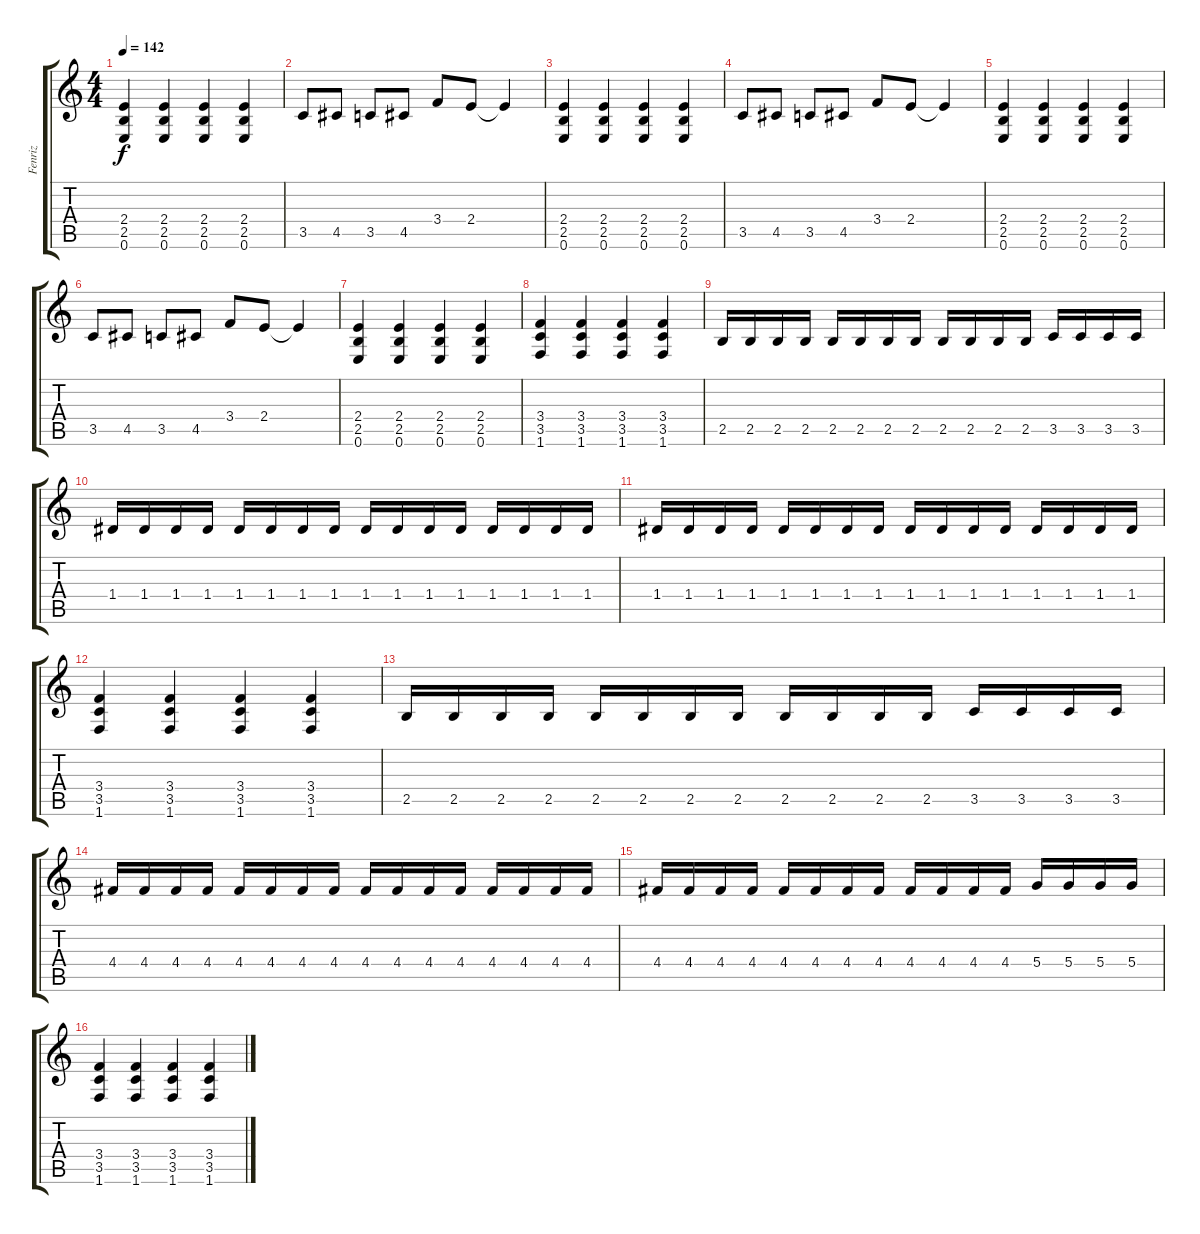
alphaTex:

\track ("Fenriz" "Fenriz") {instrument distortionguitar}
\staff {score tabs}
\tuning (E4 B3 G3 D3 A2 E2) {hide}
\ts (4 4)
\tempo 142
\clef g2
\ks c
(2.4 2.5 0.6).4{dy f} (2.4 2.5 0.6).4 (2.4 2.5 0.6).4 (2.4 2.5 0.6).4 |
3.5.8 4.5.8 3.5.8 4.5.8 3.4.8 2.4.8 2.4{t}.4 |
(2.4 2.5 0.6).4 (2.4 2.5 0.6).4 (2.4 2.5 0.6).4 (2.4 2.5 0.6).4 |
3.5.8 4.5.8 3.5.8 4.5.8 3.4.8 2.4.8 2.4{t}.4 |
(2.4 2.5 0.6).4 (2.4 2.5 0.6).4 (2.4 2.5 0.6).4 (2.4 2.5 0.6).4 |
3.5.8 4.5.8 3.5.8 4.5.8 3.4.8 2.4.8 2.4{t}.4 |
(2.4 2.5 0.6).4 (2.4 2.5 0.6).4 (2.4 2.5 0.6).4 (2.4 2.5 0.6).4 |
(3.4 3.5 1.6).4 (3.4 3.5 1.6).4 (3.4 3.5 1.6).4 (3.4 3.5 1.6).4 |
2.5.16 2.5.16 2.5.16 2.5.16 2.5.16 2.5.16 2.5.16 2.5.16 2.5.16 2.5.16 2.5.16 2.5.16 3.5.16 3.5.16 3.5.16 3.5.16 |
1.4.16 1.4.16 1.4.16 1.4.16 1.4.16 1.4.16 1.4.16 1.4.16 1.4.16 1.4.16 1.4.16 1.4.16 1.4.16 1.4.16 1.4.16 1.4.16 |
1.4.16 1.4.16 1.4.16 1.4.16 1.4.16 1.4.16 1.4.16 1.4.16 1.4.16 1.4.16 1.4.16 1.4.16 1.4.16 1.4.16 1.4.16 1.4.16 |
(3.4 3.5 1.6).4 (3.4 3.5 1.6).4 (3.4 3.5 1.6).4 (3.4 3.5 1.6).4 |
2.5.16 2.5.16 2.5.16 2.5.16 2.5.16 2.5.16 2.5.16 2.5.16 2.5.16 2.5.16 2.5.16 2.5.16 3.5.16 3.5.16 3.5.16 3.5.16 |
4.4.16 4.4.16 4.4.16 4.4.16 4.4.16 4.4.16 4.4.16 4.4.16 4.4.16 4.4.16 4.4.16 4.4.16 4.4.16 4.4.16 4.4.16 4.4.16 |
4.4.16 4.4.16 4.4.16 4.4.16 4.4.16 4.4.16 4.4.16 4.4.16 4.4.16 4.4.16 4.4.16 4.4.16 5.4.16 5.4.16 5.4.16 5.4.16 |
(3.4 3.5 1.6).4 (3.4 3.5 1.6).4 (3.4 3.5 1.6).4 (3.4 3.5 1.6).4
